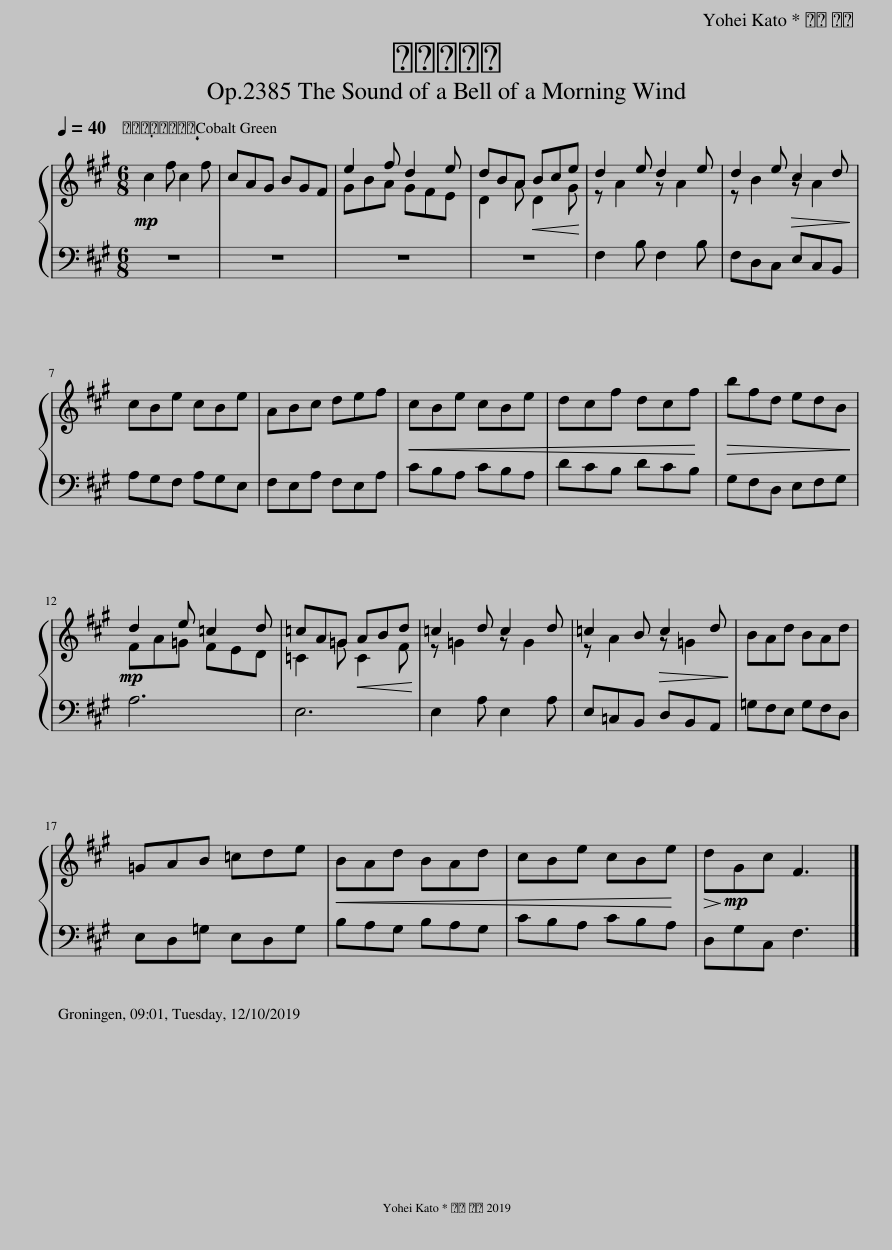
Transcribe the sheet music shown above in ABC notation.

X:1
%%score { ( 1 3 ) | 2 }
L:1/8
Q:1/4=40
M:6/8
I:linebreak $
K:A
V:1 treble
V:3 treble
V:2 bass
V:1
!mp! c2 f c2 f | cAG BGF | GBA GFE | D2 A!<(! D2 G!<)! | z A2 z A2 | %5
 z B2!>(! z A2!>)! |$ cBe cBe | ABc def |!<(! cBe cBe!<)! | dcf dcf | %10
!>(! bfd edB!>)! |$!mp! FA=G FED | =C2 =G!<(! C2 F!<)! | z =G2 z G2 | z A2!>(! z =G2!>)! | %15
 BAd BAd |$ =GAB =cde |!<(! BAd BAd!<)! | cBe cBe |!>(! d!mp!Gc F3!>)! |] %20
V:2
 z6 | z6 | z6 | z6 | F,2 B, F,2 B, | %5
 F,D,C, E,C,B,, |$ A,G,F, A,G,E, | F,E,A, F,E,A, | CB,A, CB,A, | DCB, DCB, | %10
 G,F,D, E,F,G, |$ A,6 | E,6 | E,2 A, E,2 A, | E,=C,B,, D,B,,A,, | %15
 =G,F,E, G,F,D, |$ E,D,=G, E,D,G, | B,A,G, B,A,G, | CB,A, CB,A, | D,G,C, F,3 |] %20
V:3
 x6 | x6 | e2 f d2 e | dBA Bce | d2 e d2 e | %5
 d2 e c2 d |$ x6 | x6 | x6 | x6 | %10
 x6 |$ d2 e =c2 d | =cA=G ABd | =c2 d c2 d | =c2 B c2 d | %15
 x6 |$ x6 | x6 | x6 | x6 |] %20
